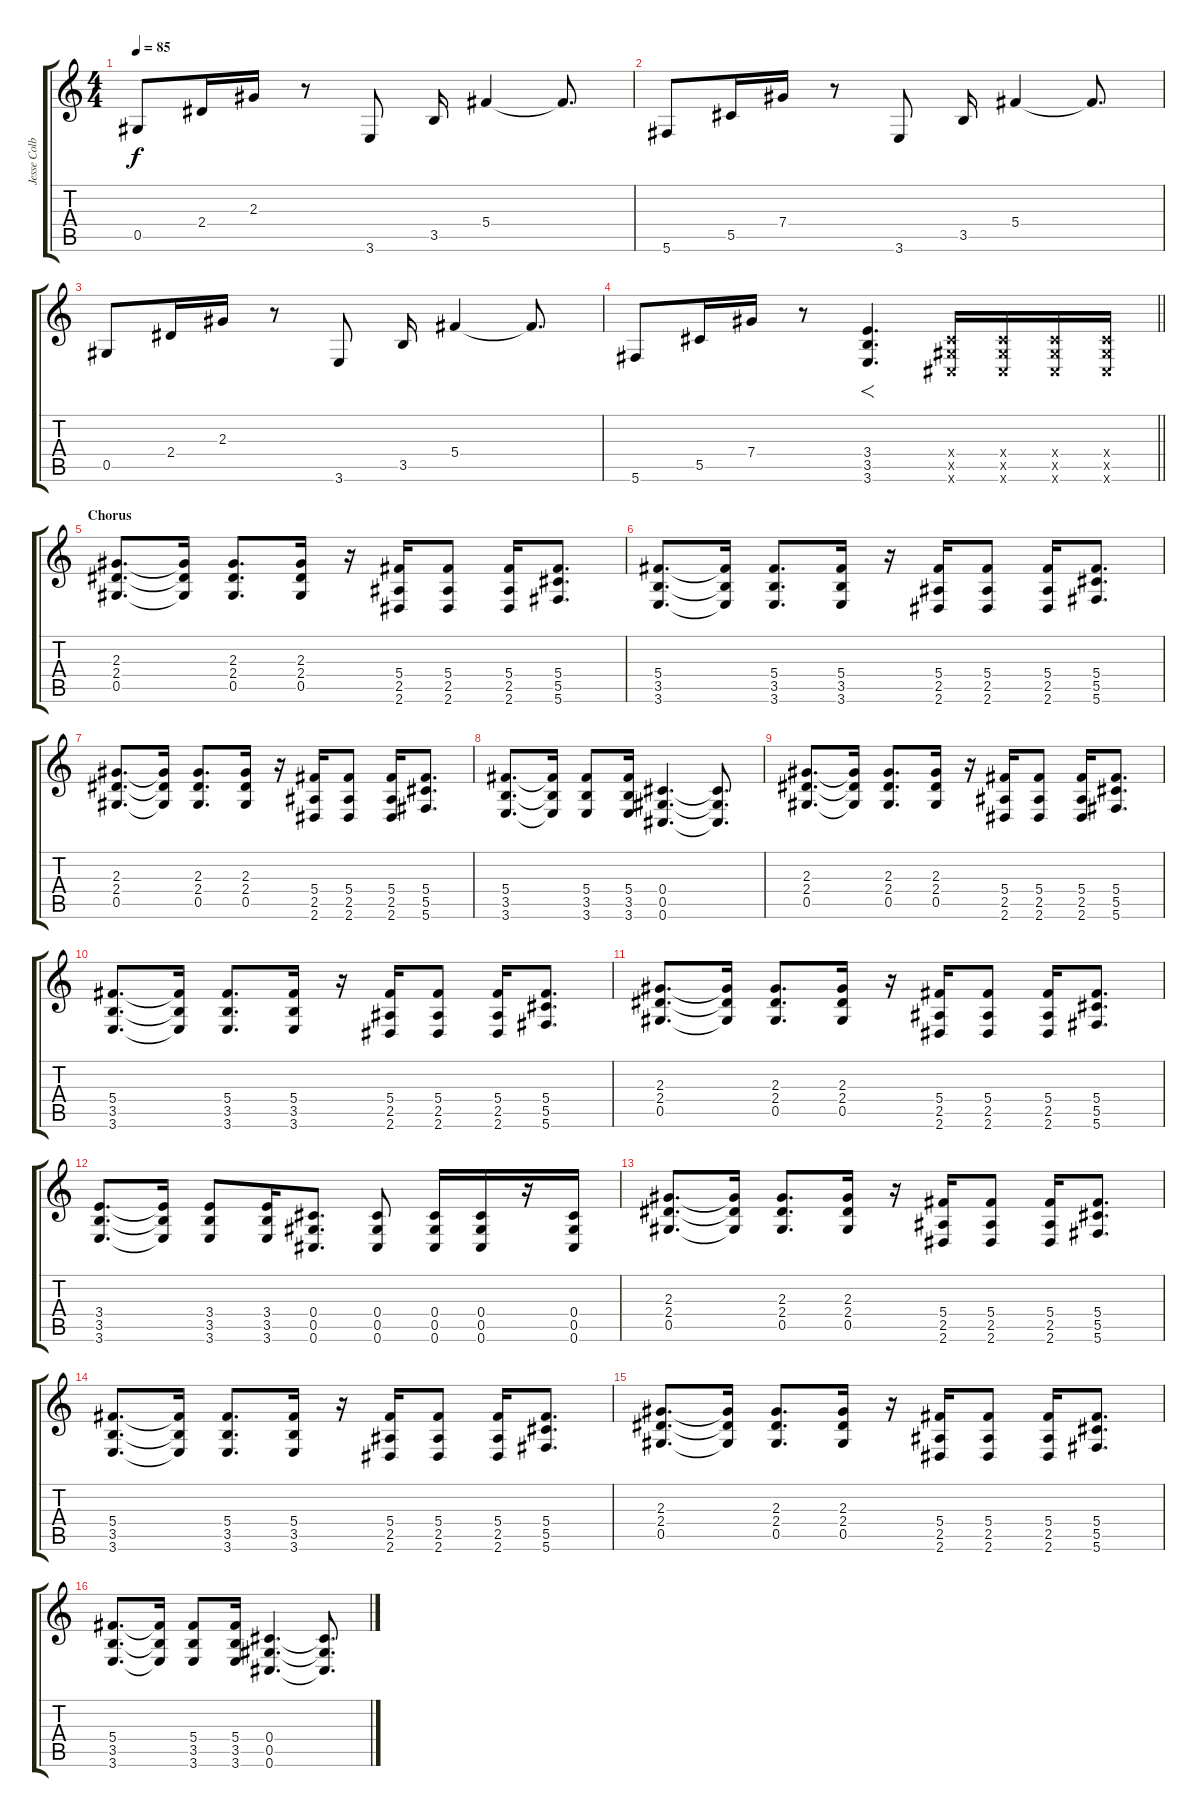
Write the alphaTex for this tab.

\track ("Jesse Colburn" "Jesse Colb") {instrument overdrivenguitar}
\staff {score tabs}
\tuning (Eb4 Bb3 Gb3 Db3 Ab2 Db2) {hide}
\ts (4 4)
\tempo 85
\clef g2
\ks c
0.5.8{dy f instrument acousticguitarsteel} 2.4.16 2.3.16 r.8 3.6.8 3.5.16 5.4.4 5.4{t}.8{d} |
5.6.8 5.5.16 7.4.16 r.8 3.6.8 3.5.16 5.4.4 5.4{t}.8{d} |
0.5.8{instrument acousticguitarsteel} 2.4.16 2.3.16 r.8 3.6.8 3.5.16 5.4.4 5.4{t}.8{d} |
\barLineRight lightlight
5.6.8 5.5.16 7.4.16 r.8 (3.4 3.5 3.6).4{f d instrument overdrivenguitar} (0.4{x} 0.5{x} 0.6{x}).16 (0.4{x} 0.5{x} 0.6{x}).16 (0.4{x} 0.5{x} 0.6{x}).16 (0.4{x} 0.5{x} 0.6{x}).16 |
\section ("" "Chorus")
(2.3 2.4 0.5).8{d instrument overdrivenguitar} (2.3{t} 2.4{t} 0.5{t}).16 (2.3 2.4 0.5).8{d} (2.3 2.4 0.5).16 r.16 (5.4 2.5 2.6).16 (5.4 2.5 2.6).8 (5.4 2.5 2.6).16 (5.4 5.5 5.6).8{d} |
(5.4 3.5 3.6).8{d} (5.4{t} 3.5{t} 3.6{t}).16 (5.4 3.5 3.6).8{d} (5.4 3.5 3.6).16 r.16 (5.4 2.5 2.6).16 (5.4 2.5 2.6).8 (5.4 2.5 2.6).16 (5.4 5.5 5.6).8{d} |
(2.3 2.4 0.5).8{d} (2.3{t} 2.4{t} 0.5{t}).16 (2.3 2.4 0.5).8{d} (2.3 2.4 0.5).16 r.16 (5.4 2.5 2.6).16 (5.4 2.5 2.6).8 (5.4 2.5 2.6).16 (5.4 5.5 5.6).8{d} |
(5.4 3.5 3.6).8{d} (5.4{t} 3.5{t} 3.6{t}).16 (5.4 3.5 3.6).8 (5.4 3.5 3.6).16 (0.4 0.5 0.6).4{d} (0.4{t} 0.5{t} 0.6{t}).8{d} |
(2.3 2.4 0.5).8{d} (2.3{t} 2.4{t} 0.5{t}).16 (2.3 2.4 0.5).8{d} (2.3 2.4 0.5).16 r.16 (5.4 2.5 2.6).16 (5.4 2.5 2.6).8 (5.4 2.5 2.6).16 (5.4 5.5 5.6).8{d} |
(5.4 3.5 3.6).8{d} (5.4{t} 3.5{t} 3.6{t}).16 (5.4 3.5 3.6).8{d} (5.4 3.5 3.6).16 r.16 (5.4 2.5 2.6).16 (5.4 2.5 2.6).8 (5.4 2.5 2.6).16 (5.4 5.5 5.6).8{d} |
(2.3 2.4 0.5).8{d} (2.3{t} 2.4{t} 0.5{t}).16 (2.3 2.4 0.5).8{d} (2.3 2.4 0.5).16 r.16 (5.4 2.5 2.6).16 (5.4 2.5 2.6).8 (5.4 2.5 2.6).16 (5.4 5.5 5.6).8{d} |
(3.4 3.5 3.6).8{d} (3.4{t} 3.5{t} 3.6{t}).16 (3.4 3.5 3.6).8 (3.4 3.5 3.6).16 (0.4 0.5 0.6).8{d} (0.4 0.5 0.6).8 (0.4 0.5 0.6).16 (0.4 0.5 0.6).16 r.16 (0.4 0.5 0.6).16 |
(2.3 2.4 0.5).8{d instrument overdrivenguitar} (2.3{t} 2.4{t} 0.5{t}).16 (2.3 2.4 0.5).8{d} (2.3 2.4 0.5).16 r.16 (5.4 2.5 2.6).16 (5.4 2.5 2.6).8 (5.4 2.5 2.6).16 (5.4 5.5 5.6).8{d} |
(5.4 3.5 3.6).8{d} (5.4{t} 3.5{t} 3.6{t}).16 (5.4 3.5 3.6).8{d} (5.4 3.5 3.6).16 r.16 (5.4 2.5 2.6).16 (5.4 2.5 2.6).8 (5.4 2.5 2.6).16 (5.4 5.5 5.6).8{d} |
(2.3 2.4 0.5).8{d} (2.3{t} 2.4{t} 0.5{t}).16 (2.3 2.4 0.5).8{d} (2.3 2.4 0.5).16 r.16 (5.4 2.5 2.6).16 (5.4 2.5 2.6).8 (5.4 2.5 2.6).16 (5.4 5.5 5.6).8{d} |
(5.4 3.5 3.6).8{d} (5.4{t} 3.5{t} 3.6{t}).16 (5.4 3.5 3.6).8 (5.4 3.5 3.6).16 (0.4 0.5 0.6).4{d} (0.4{t} 0.5{t} 0.6{t}).8{d}
